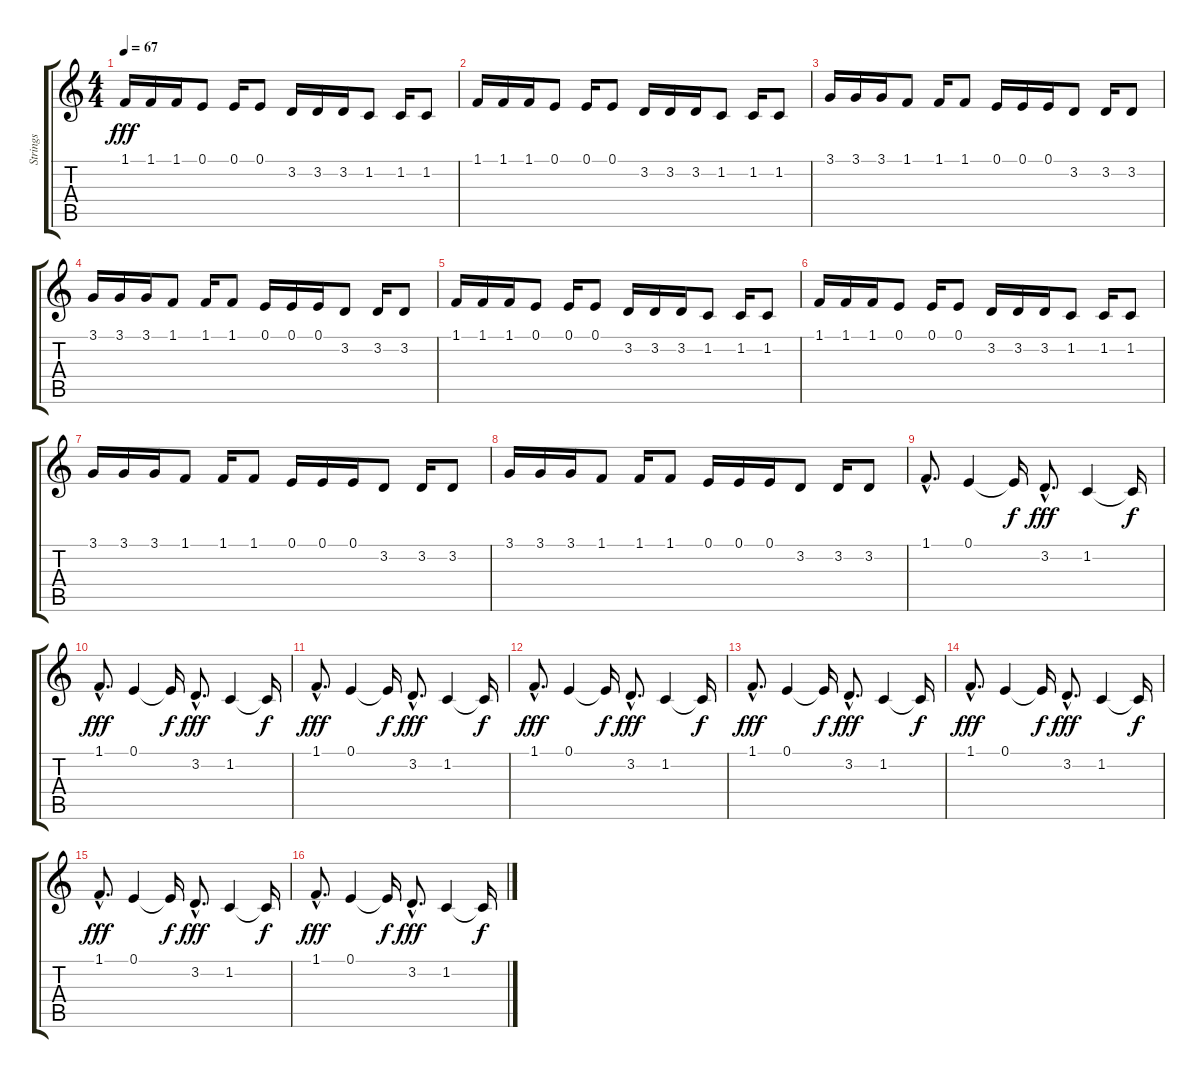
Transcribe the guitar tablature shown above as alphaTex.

\track ("Strings" "Strings") {instrument stringensemble1}
\staff {score tabs}
\tuning (E4 B3 G3 D3 A2 E2) {hide}
\ts (4 4)
\tempo 67
\clef g2
\ks c
1.1.16{dy fff} 1.1.16 1.1.16 0.1.8 0.1.16 0.1.8 3.2.16 3.2.16 3.2.16 1.2.8 1.2.16 1.2.8 |
1.1.16 1.1.16 1.1.16 0.1.8 0.1.16 0.1.8 3.2.16 3.2.16 3.2.16 1.2.8 1.2.16 1.2.8 |
3.1.16 3.1.16 3.1.16 1.1.8 1.1.16 1.1.8 0.1.16 0.1.16 0.1.16 3.2.8 3.2.16 3.2.8 |
3.1.16 3.1.16 3.1.16 1.1.8 1.1.16 1.1.8 0.1.16 0.1.16 0.1.16 3.2.8 3.2.16 3.2.8 |
1.1.16 1.1.16 1.1.16 0.1.8 0.1.16 0.1.8 3.2.16 3.2.16 3.2.16 1.2.8 1.2.16 1.2.8 |
1.1.16 1.1.16 1.1.16 0.1.8 0.1.16 0.1.8 3.2.16 3.2.16 3.2.16 1.2.8 1.2.16 1.2.8 |
3.1.16 3.1.16 3.1.16 1.1.8 1.1.16 1.1.8 0.1.16 0.1.16 0.1.16 3.2.8 3.2.16 3.2.8 |
3.1.16 3.1.16 3.1.16 1.1.8 1.1.16 1.1.8 0.1.16 0.1.16 0.1.16 3.2.8 3.2.16 3.2.8 |
1.1{hac}.8{d} 0.1.4 0.1{t}.16{dy f} 3.2{hac}.8{d dy fff} 1.2.4 1.2{t}.16{dy f} |
1.1{hac}.8{d dy fff} 0.1.4 0.1{t}.16{dy f} 3.2{hac}.8{d dy fff} 1.2.4 1.2{t}.16{dy f} |
1.1{hac}.8{d dy fff} 0.1.4 0.1{t}.16{dy f} 3.2{hac}.8{d dy fff} 1.2.4 1.2{t}.16{dy f} |
1.1{hac}.8{d dy fff} 0.1.4 0.1{t}.16{dy f} 3.2{hac}.8{d dy fff} 1.2.4 1.2{t}.16{dy f} |
1.1{hac}.8{d dy fff} 0.1.4 0.1{t}.16{dy f} 3.2{hac}.8{d dy fff} 1.2.4 1.2{t}.16{dy f} |
1.1{hac}.8{d dy fff} 0.1.4 0.1{t}.16{dy f} 3.2{hac}.8{d dy fff} 1.2.4 1.2{t}.16{dy f} |
1.1{hac}.8{d dy fff} 0.1.4 0.1{t}.16{dy f} 3.2{hac}.8{d dy fff} 1.2.4 1.2{t}.16{dy f} |
1.1{hac}.8{d dy fff} 0.1.4 0.1{t}.16{dy f} 3.2{hac}.8{d dy fff} 1.2.4 1.2{t}.16{dy f}
